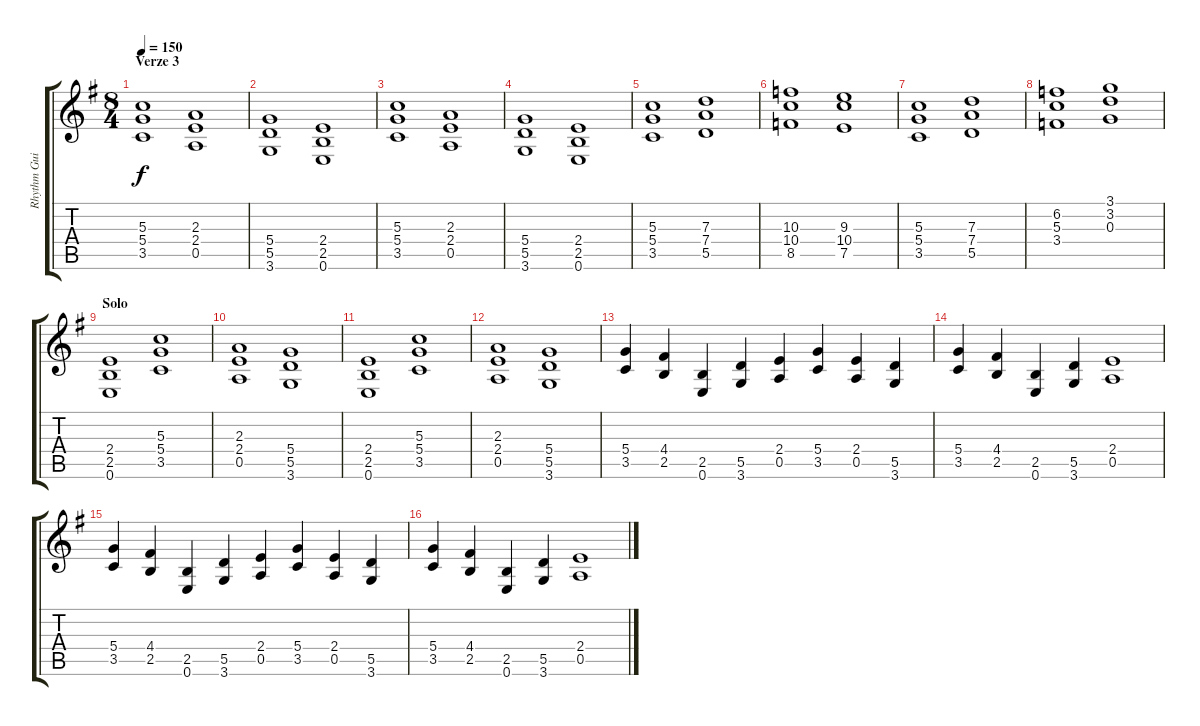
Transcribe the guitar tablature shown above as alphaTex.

\track ("Rhythm Guitar 2" "Rhythm Gui") {instrument distortionguitar}
\staff {score tabs}
\tuning (E4 B3 G3 D3 A2 E2) {hide}
\ts (8 4)
\section ("" "Verze 3")
\tempo 150
\clef g2
\ks g
(5.3 5.4 3.5).1{dy f} (2.3 2.4 0.5).1 |
(5.4 5.5 3.6).1 (2.4 2.5 0.6).1 |
(5.3 5.4 3.5).1 (2.3 2.4 0.5).1 |
(5.4 5.5 3.6).1 (2.4 2.5 0.6).1 |
(5.3 5.4 3.5).1 (7.3 7.4 5.5).1 |
(10.3 10.4 8.5).1 (9.3 10.4 7.5).1 |
(5.3 5.4 3.5).1 (7.3 7.4 5.5).1 |
(6.2 5.3 3.4).1 (3.1 3.2 0.3).1 |
\section ("" "Solo")
(2.4 2.5 0.6).1 (5.3 5.4 3.5).1 |
(2.3 2.4 0.5).1 (5.4 5.5 3.6).1 |
(2.4 2.5 0.6).1 (5.3 5.4 3.5).1 |
(2.3 2.4 0.5).1 (5.4 5.5 3.6).1 |
(5.4 3.5).4 (4.4 2.5).4 (2.5 0.6).4 (5.5 3.6).4 (2.4 0.5).4 (5.4 3.5).4 (2.4 0.5).4 (5.5 3.6).4 |
(5.4 3.5).4 (4.4 2.5).4 (2.5 0.6).4 (5.5 3.6).4 (2.4 0.5).1 |
(5.4 3.5).4 (4.4 2.5).4 (2.5 0.6).4 (5.5 3.6).4 (2.4 0.5).4 (5.4 3.5).4 (2.4 0.5).4 (5.5 3.6).4 |
(5.4 3.5).4 (4.4 2.5).4 (2.5 0.6).4 (5.5 3.6).4 (2.4 0.5).1
